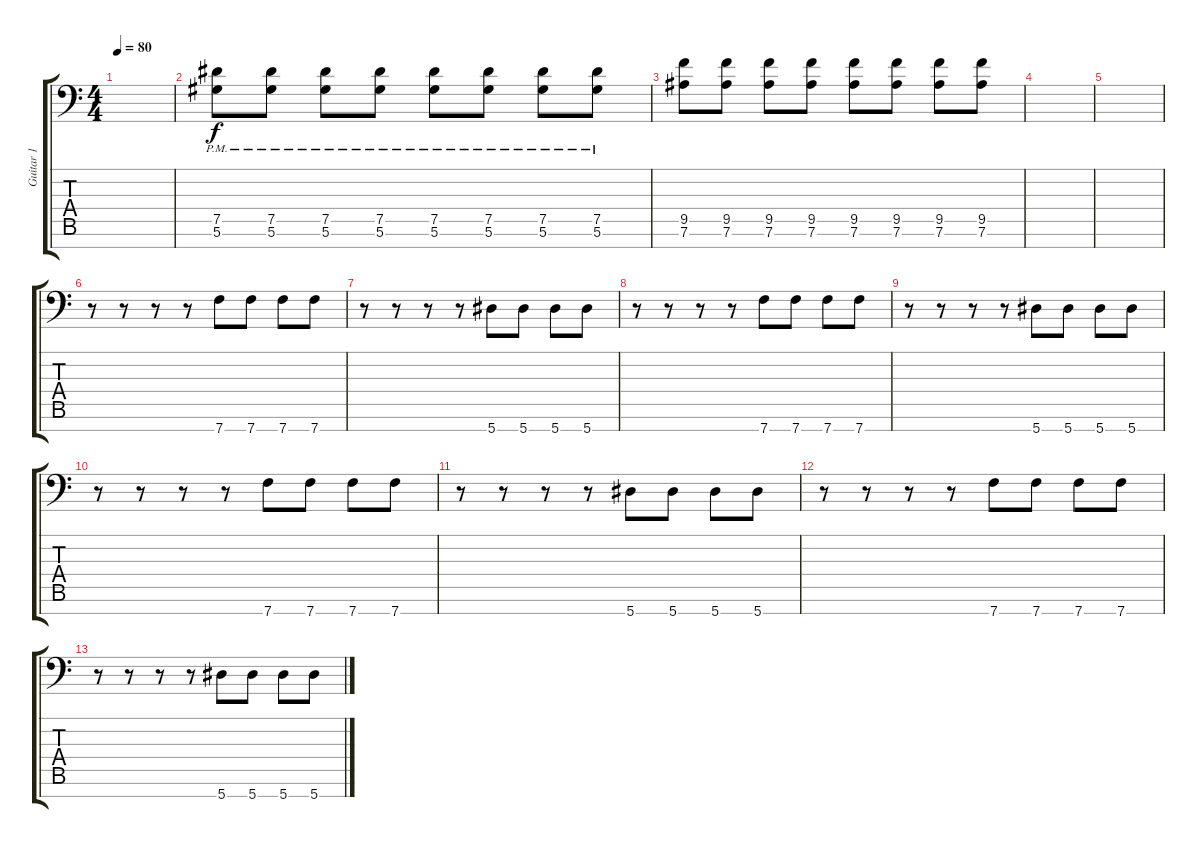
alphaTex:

\track ("Guitar 1" "Guitar 1") {instrument distortionguitar}
\staff {score tabs}
\tuning (Eb4 Bb3 Gb3 Db3 Ab2 Eb2 Bb1) {hide}
\ts (4 4)
\tempo 80
\clef f4
\ks c
|
(7.5{pm} 5.6{pm}).8 (7.5{pm} 5.6{pm}).8 (7.5{pm} 5.6{pm}).8 (7.5{pm} 5.6{pm}).8 (7.5{pm} 5.6{pm}).8 (7.5{pm} 5.6{pm}).8 (7.5{pm} 5.6{pm}).8 (7.5{pm} 5.6{pm}).8 |
(9.5 7.6).8 (9.5 7.6).8 (9.5 7.6).8 (9.5 7.6).8 (9.5 7.6).8 (9.5 7.6).8 (9.5 7.6).8 (9.5 7.6).8 |
|
|
r.8 r.8 r.8 r.8 7.7.8 7.7.8 7.7.8 7.7.8 |
r.8 r.8 r.8 r.8 5.7.8 5.7.8 5.7.8 5.7.8 |
r.8 r.8 r.8 r.8 7.7.8 7.7.8 7.7.8 7.7.8 |
r.8 r.8 r.8 r.8 5.7.8 5.7.8 5.7.8 5.7.8 |
r.8 r.8 r.8 r.8 7.7.8 7.7.8 7.7.8 7.7.8 |
r.8 r.8 r.8 r.8 5.7.8 5.7.8 5.7.8 5.7.8 |
r.8 r.8 r.8 r.8 7.7.8 7.7.8 7.7.8 7.7.8 |
r.8 r.8 r.8 r.8 5.7.8 5.7.8 5.7.8 5.7.8
